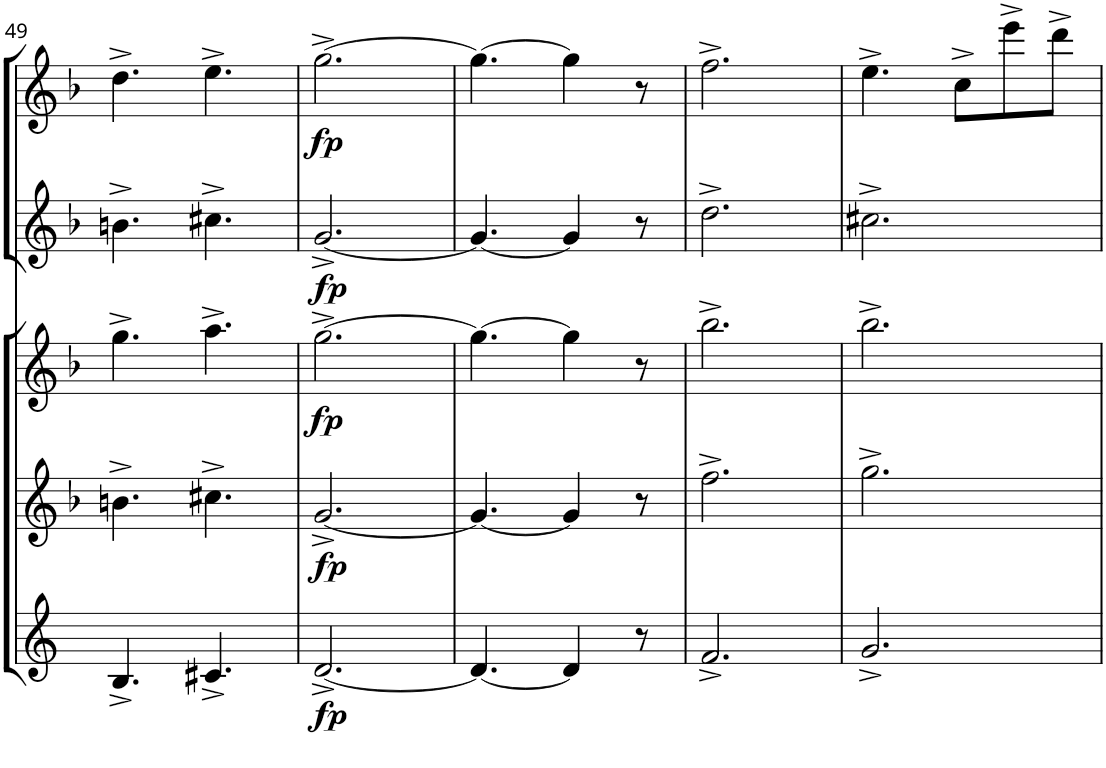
**kern	**dynam	**kern	**dynam	**kern	**dynam	**kern	**dynam	**kern	**dynam
*part5	*part5	*part4	*part4	*part3	*part3	*part2	*part2	*part1	*part1
*staff5	*staff5	*staff4	*staff4	*staff3	*staff3	*staff2	*staff2	*staff1	*staff1
*I"Bari	*	*I"Tnr 2	*	*I"Tnr 1	*	*I"Trpt 2	*	*I"Trpt 1	*
!!LO:PB:g=z
*clefG2	*	*clefG2	*	*clefG2	*	*clefG2	*	*clefG2	*
*Trd12c21	*	*Trd8c14	*	*Trd8c14	*	*Trd1c2	*	*Trd1c2	*
*k[]	*	*k[b-]	*	*k[b-]	*	*k[b-]	*	*k[b-]	*
*	*	*F:	*	*F:	*	*F:	*	*F:	*
*M6/8	*	*M6/8	*	*M6/8	*	*M6/8	*	*M6/8	*
=49	=49	=49	=49	=49	=49	=49	=49	=49	=49
4.B^/	.	4.bn^\	.	4.gg^\	.	4.bn^\	.	4.dd^\	.
4.c#X^/	.	4.cc#X^\	.	4.aa^\	.	4.cc#X^\	.	4.ee^\	.
=50	=50	=50	=50	=50	=50	=50	=50	=50	=50
!	!LO:DY:b	!	!LO:DY:b	!	!LO:DY:b	!	!LO:DY:b	!	!LO:DY:b
[2.d^/	fp	[2.g^/	fp	[2.gg^\	fp	[2.g^/	fp	[2.gg^\	fp
=51	=51	=51	=51	=51	=51	=51	=51	=51	=51
4.d/_	.	4.g/_	.	4.gg\_	.	4.g/_	.	4.gg\_	.
4d/]	.	4g/]	.	4gg\]	.	4g/]	.	4gg\]	.
8r	.	8r	.	8r	.	8r	.	8r	.
=52	=52	=52	=52	=52	=52	=52	=52	=52	=52
2.f^/	.	2.ff^\	.	2.bb-^\	.	2.dd^\	.	2.ff^\	.
=53	=53	=53	=53	=53	=53	=53	=53	=53	=53
2.g^/	.	2.gg^\	.	2.bb-^\	.	2.cc#X^\	.	4.ee^\	.
.	.	.	.	.	.	.	.	8cc^\L	.
.	.	.	.	.	.	.	.	8eee^\	.
.	.	.	.	.	.	.	.	8ddd^\J	.
=	=	=	=	=	=	=	=	=	=
*-	*-	*-	*-	*-	*-	*-	*-	*-	*-
